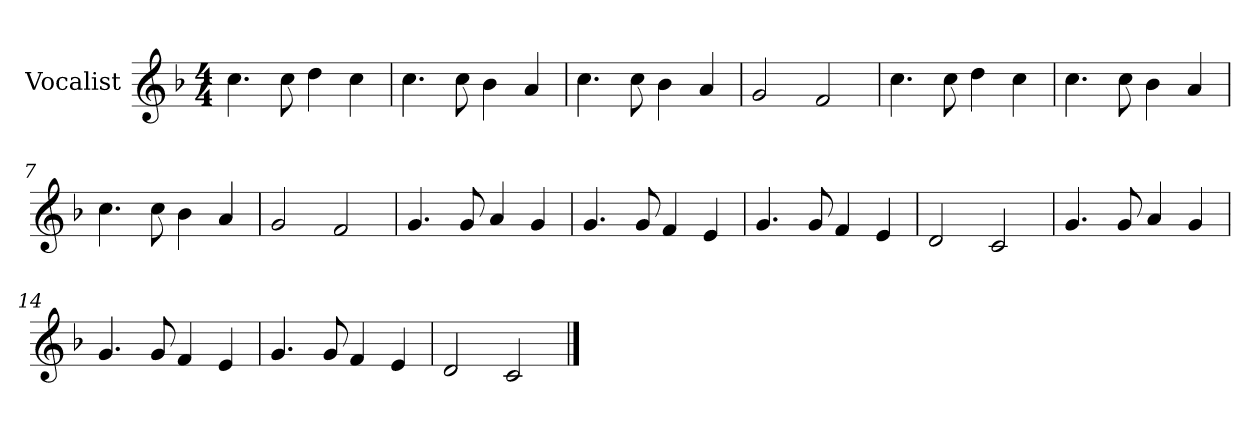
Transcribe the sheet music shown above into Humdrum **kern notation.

**kern
*part1
*staff1
*I"Vocalist
*k[b-]
*F:
*M4/4
=1
4.cc
8cc
4dd
4cc
=2
4.cc
8cc
4b-
4a
=3
4.cc
8cc
4b-
4a
=4
2g
2f
=5
4.cc
8cc
4dd
4cc
=6
4.cc
8cc
4b-
4a
=7
4.cc
8cc
4b-
4a
=8
2g
2f
=9
4.g
8g
4a
4g
=10
4.g
8g
4f
4e
=11
4.g
8g
4f
4e
=12
2d
2c
=13
4.g
8g
4a
4g
=14
4.g
8g
4f
4e
=15
4.g
8g
4f
4e
=16
2d
2c
==
*-
